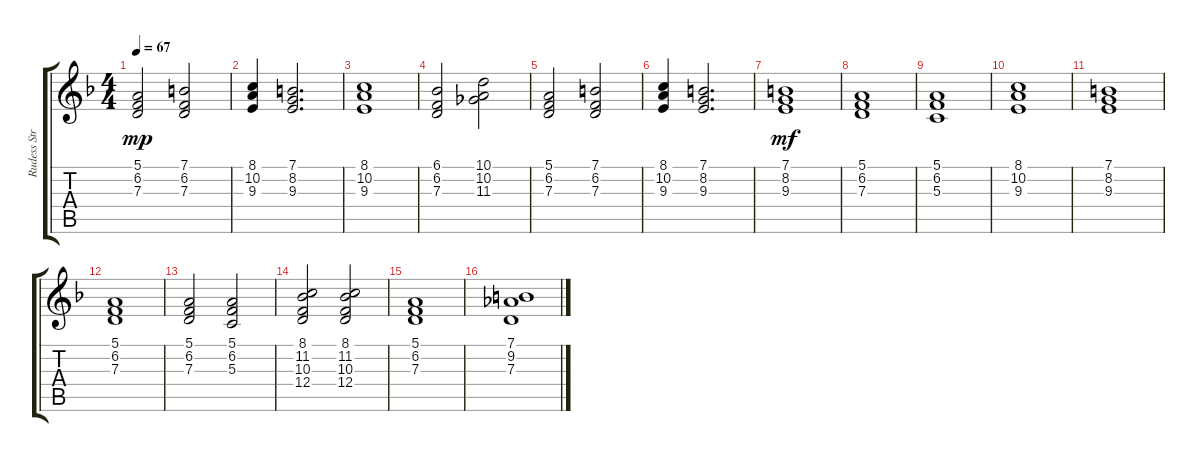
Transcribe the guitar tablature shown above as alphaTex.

\track ("Rudess Strings" "Rudess Str") {instrument stringensemble1}
\staff {score tabs}
\tuning (E4 B3 G3 D3 A2 D2) {hide}
\ts (4 4)
\tempo 67
\clef g2
\ks f
(5.1 6.2 7.3).2{dy mp} (7.1 6.2 7.3).2 |
(8.1 10.2 9.3).4 (7.1 8.2 9.3).2{d} |
(8.1 10.2 9.3).1 |
(6.1 6.2 7.3).2 (10.1 10.2 11.3).2 |
(5.1 6.2 7.3).2 (7.1 6.2 7.3).2 |
(8.1 10.2 9.3).4 (7.1 8.2 9.3).2{d} |
(7.1 8.2 9.3).1{dy mf} |
(5.1 6.2 7.3).1 |
(5.1 6.2 5.3).1 |
(8.1 10.2 9.3).1 |
(7.1 8.2 9.3).1 |
(5.1 6.2 7.3).1 |
(5.1 6.2 7.3).2 (5.1 6.2 5.3).2 |
(8.1 11.2 10.3 12.4).2 (8.1 11.2 10.3 12.4).2 |
(5.1 6.2 7.3).1 |
(7.1 9.2 7.3).1
